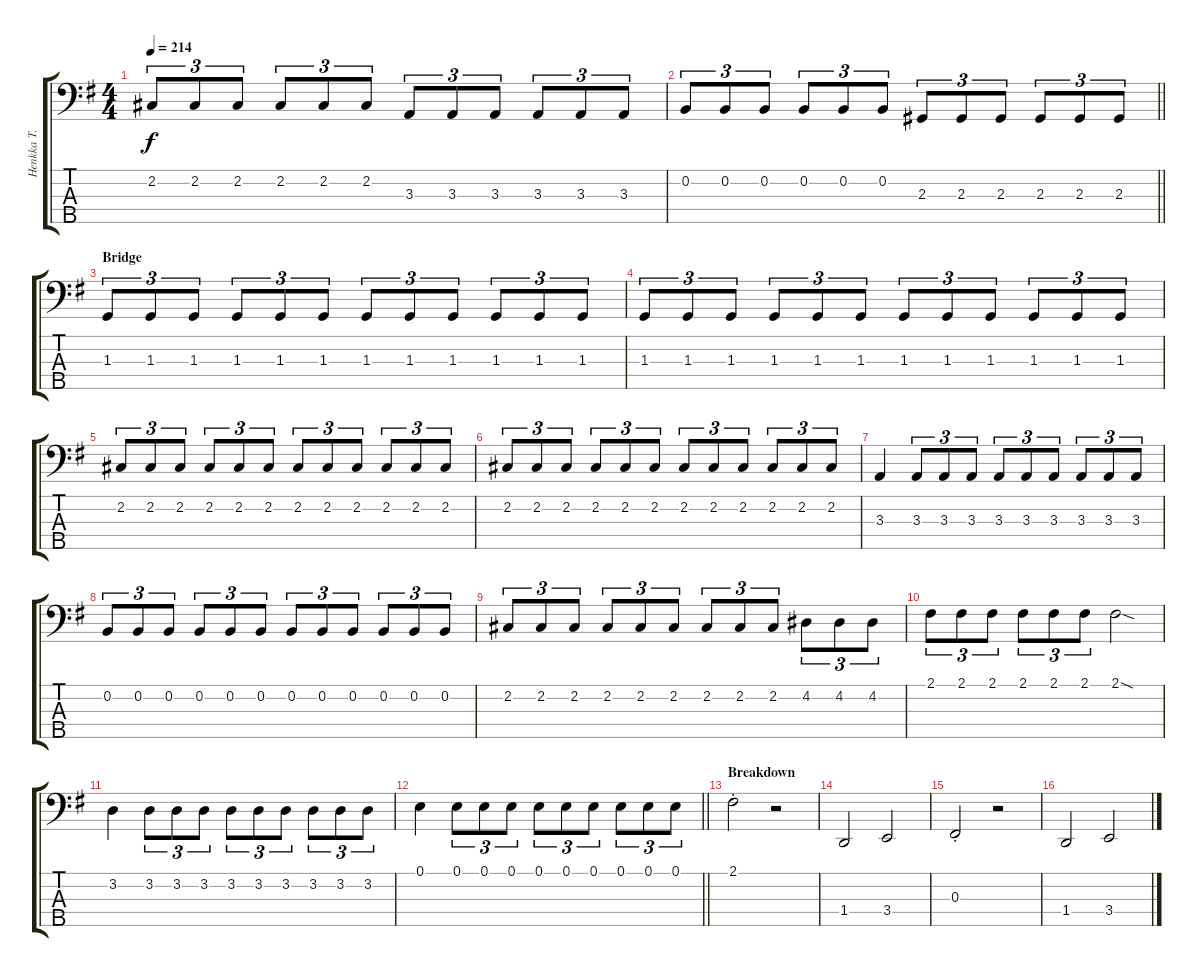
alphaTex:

\track ("Henkka T. Blacksmith" "Henkka T. ") {instrument electricbasspick}
\staff {score tabs}
\tuning (E2 B1 Gb1 Db1 Ab0) {hide}
\ts (4 4)
\tempo 214
\clef f4
\ks g
2.2.8{tu (3 2) dy f} 2.2.8{tu (3 2)} 2.2.8{tu (3 2)} 2.2.8{tu (3 2)} 2.2.8{tu (3 2)} 2.2.8{tu (3 2)} 3.3.8{tu (3 2)} 3.3.8{tu (3 2)} 3.3.8{tu (3 2)} 3.3.8{tu (3 2)} 3.3.8{tu (3 2)} 3.3.8{tu (3 2)} |
\barLineRight lightlight
0.2.8{tu (3 2)} 0.2.8{tu (3 2)} 0.2.8{tu (3 2)} 0.2.8{tu (3 2)} 0.2.8{tu (3 2)} 0.2.8{tu (3 2)} 2.3.8{tu (3 2)} 2.3.8{tu (3 2)} 2.3.8{tu (3 2)} 2.3.8{tu (3 2)} 2.3.8{tu (3 2)} 2.3.8{tu (3 2)} |
\section ("" "Bridge")
1.3.8{tu (3 2)} 1.3.8{tu (3 2)} 1.3.8{tu (3 2)} 1.3.8{tu (3 2)} 1.3.8{tu (3 2)} 1.3.8{tu (3 2)} 1.3.8{tu (3 2)} 1.3.8{tu (3 2)} 1.3.8{tu (3 2)} 1.3.8{tu (3 2)} 1.3.8{tu (3 2)} 1.3.8{tu (3 2)} |
1.3.8{tu (3 2)} 1.3.8{tu (3 2)} 1.3.8{tu (3 2)} 1.3.8{tu (3 2)} 1.3.8{tu (3 2)} 1.3.8{tu (3 2)} 1.3.8{tu (3 2)} 1.3.8{tu (3 2)} 1.3.8{tu (3 2)} 1.3.8{tu (3 2)} 1.3.8{tu (3 2)} 1.3.8{tu (3 2)} |
2.2.8{tu (3 2)} 2.2.8{tu (3 2)} 2.2.8{tu (3 2)} 2.2.8{tu (3 2)} 2.2.8{tu (3 2)} 2.2.8{tu (3 2)} 2.2.8{tu (3 2)} 2.2.8{tu (3 2)} 2.2.8{tu (3 2)} 2.2.8{tu (3 2)} 2.2.8{tu (3 2)} 2.2.8{tu (3 2)} |
2.2.8{tu (3 2)} 2.2.8{tu (3 2)} 2.2.8{tu (3 2)} 2.2.8{tu (3 2)} 2.2.8{tu (3 2)} 2.2.8{tu (3 2)} 2.2.8{tu (3 2)} 2.2.8{tu (3 2)} 2.2.8{tu (3 2)} 2.2.8{tu (3 2)} 2.2.8{tu (3 2)} 2.2.8{tu (3 2)} |
3.3.4 3.3.8{tu (3 2)} 3.3.8{tu (3 2)} 3.3.8{tu (3 2)} 3.3.8{tu (3 2)} 3.3.8{tu (3 2)} 3.3.8{tu (3 2)} 3.3.8{tu (3 2)} 3.3.8{tu (3 2)} 3.3.8{tu (3 2)} |
0.2.8{tu (3 2)} 0.2.8{tu (3 2)} 0.2.8{tu (3 2)} 0.2.8{tu (3 2)} 0.2.8{tu (3 2)} 0.2.8{tu (3 2)} 0.2.8{tu (3 2)} 0.2.8{tu (3 2)} 0.2.8{tu (3 2)} 0.2.8{tu (3 2)} 0.2.8{tu (3 2)} 0.2.8{tu (3 2)} |
2.2.8{tu (3 2)} 2.2.8{tu (3 2)} 2.2.8{tu (3 2)} 2.2.8{tu (3 2)} 2.2.8{tu (3 2)} 2.2.8{tu (3 2)} 2.2.8{tu (3 2)} 2.2.8{tu (3 2)} 2.2.8{tu (3 2)} 4.2.8{tu (3 2)} 4.2.8{tu (3 2)} 4.2.8{tu (3 2)} |
2.1.8{tu (3 2)} 2.1.8{tu (3 2)} 2.1.8{tu (3 2)} 2.1.8{tu (3 2)} 2.1.8{tu (3 2)} 2.1.8{tu (3 2)} 2.1{sod}.2 |
3.2.4 3.2.8{tu (3 2)} 3.2.8{tu (3 2)} 3.2.8{tu (3 2)} 3.2.8{tu (3 2)} 3.2.8{tu (3 2)} 3.2.8{tu (3 2)} 3.2.8{tu (3 2)} 3.2.8{tu (3 2)} 3.2.8{tu (3 2)} |
\barLineRight lightlight
0.1.4 0.1.8{tu (3 2)} 0.1.8{tu (3 2)} 0.1.8{tu (3 2)} 0.1.8{tu (3 2)} 0.1.8{tu (3 2)} 0.1.8{tu (3 2)} 0.1.8{tu (3 2)} 0.1.8{tu (3 2)} 0.1.8{tu (3 2)} |
\section ("" "Breakdown")
2.1{st}.2 r.2 |
1.4.2 3.4.2 |
0.3{st}.2 r.2 |
1.4.2 3.4.2
